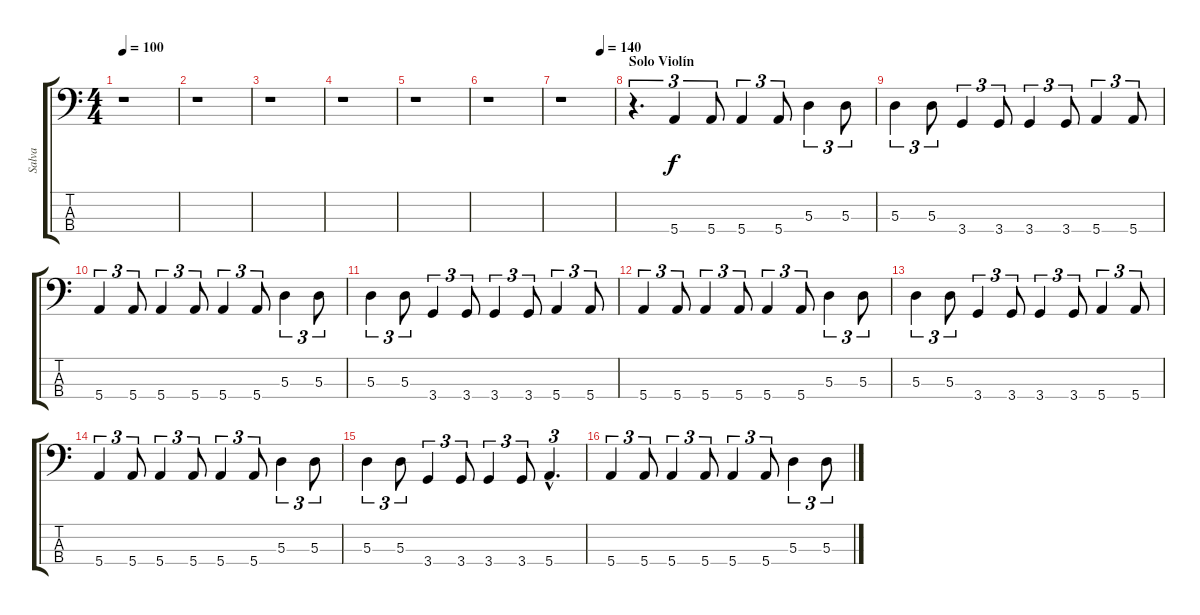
\track ("Salva" "Salva") {instrument electricbassfinger}
\staff {score tabs}
\tuning (G2 D2 A1 E1) {hide}
\ts (4 4)
\tempo 100
\clef f4
\ks c
r.1{dy f} |
r.1 |
r.1 |
r.1 |
r.1 |
r.1 |
\tempo (140 0.75)
r.1 |
\section ("" "Solo Violín")
r.4{d tu (3 2)} 5.4.4{tu (3 2)} 5.4.8{tu (3 2)} 5.4.4{tu (3 2)} 5.4.8{tu (3 2)} 5.3.4{tu (3 2)} 5.3.8{tu (3 2)} |
5.3.4{tu (3 2)} 5.3.8{tu (3 2)} 3.4.4{tu (3 2)} 3.4.8{tu (3 2)} 3.4.4{tu (3 2)} 3.4.8{tu (3 2)} 5.4.4{tu (3 2)} 5.4.8{tu (3 2)} |
5.4.4{tu (3 2)} 5.4.8{tu (3 2)} 5.4.4{tu (3 2)} 5.4.8{tu (3 2)} 5.4.4{tu (3 2)} 5.4.8{tu (3 2)} 5.3.4{tu (3 2)} 5.3.8{tu (3 2)} |
5.3.4{tu (3 2)} 5.3.8{tu (3 2)} 3.4.4{tu (3 2)} 3.4.8{tu (3 2)} 3.4.4{tu (3 2)} 3.4.8{tu (3 2)} 5.4.4{tu (3 2)} 5.4.8{tu (3 2)} |
5.4.4{tu (3 2)} 5.4.8{tu (3 2)} 5.4.4{tu (3 2)} 5.4.8{tu (3 2)} 5.4.4{tu (3 2)} 5.4.8{tu (3 2)} 5.3.4{tu (3 2)} 5.3.8{tu (3 2)} |
5.3.4{tu (3 2)} 5.3.8{tu (3 2)} 3.4.4{tu (3 2)} 3.4.8{tu (3 2)} 3.4.4{tu (3 2)} 3.4.8{tu (3 2)} 5.4.4{tu (3 2)} 5.4.8{tu (3 2)} |
5.4.4{tu (3 2)} 5.4.8{tu (3 2)} 5.4.4{tu (3 2)} 5.4.8{tu (3 2)} 5.4.4{tu (3 2)} 5.4.8{tu (3 2)} 5.3.4{tu (3 2)} 5.3.8{tu (3 2)} |
5.3.4{tu (3 2)} 5.3.8{tu (3 2)} 3.4.4{tu (3 2)} 3.4.8{tu (3 2)} 3.4.4{tu (3 2)} 3.4.8{tu (3 2)} 5.4{hac}.4{d tu (3 2)} |
5.4.4{tu (3 2)} 5.4.8{tu (3 2)} 5.4.4{tu (3 2)} 5.4.8{tu (3 2)} 5.4.4{tu (3 2)} 5.4.8{tu (3 2)} 5.3.4{tu (3 2)} 5.3.8{tu (3 2)}
